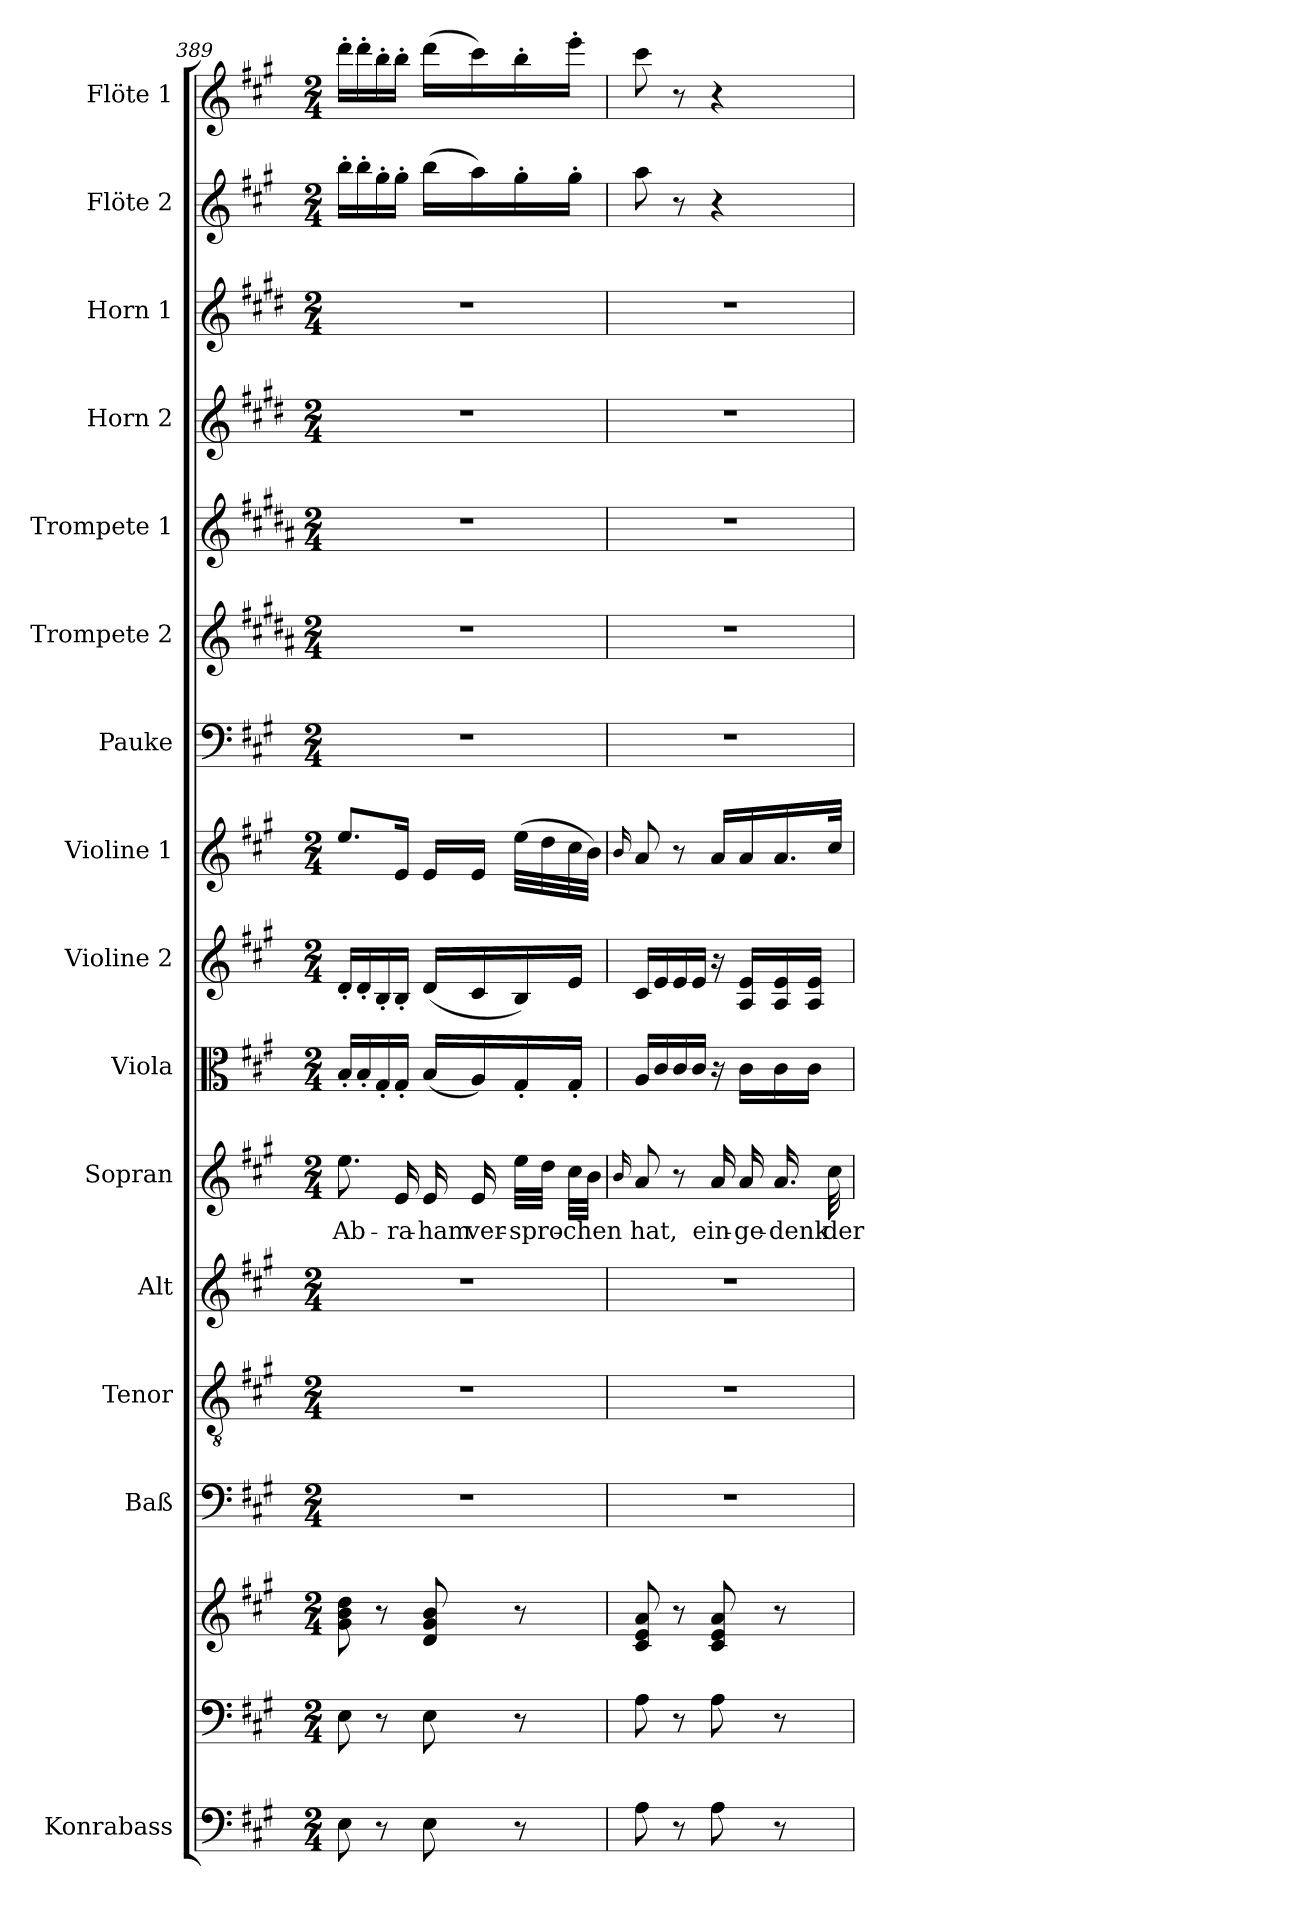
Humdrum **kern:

**kern	**kern	**kern	**kern	**kern	**kern	**kern	**text	**kern	**kern	**kern	**kern	**kern	**kern	**kern	**kern	**kern	**kern
*part16	*part15	*part15	*part14	*part13	*part12	*part11	*part11	*part10	*part9	*part8	*part7	*part6	*part5	*part4	*part3	*part2	*part1
*staff17	*staff16	*staff15	*staff14	*staff13	*staff12	*staff11	*staff11	*staff10	*staff9	*staff8	*staff7	*staff6	*staff5	*staff4	*staff3	*staff2	*staff1
*I"Konrabass	*	*	*I"Baß	*I"Tenor	*I"Alt	*I"Sopran	*	*I"Viola	*I"Violine 2	*I"Violine 1	*I"Pauke	*I"Trompete 2	*I"Trompete 1	*I"Horn 2	*I"Horn 1	*I"Flöte 2	*I"Flöte 1
*I'Kb.	*	*	*I'Baß	*I'Ten	*I'Alt	*I'Sop	*	*I'Vla.	*I'Vln. 2	*I'Vln. 1	*I'Pk.	*I'Trp. 2	*I'Trp. 1	*I'Hrn. 2	*I'Hrn. 1	*I'Fl. 2	*I'Fl. 1
!!LO:PB:g=z
*clefF4	*clefF4	*clefG2	*clefF4	*clefGv2	*clefG2	*clefG2	*	*clefC3	*clefG2	*clefG2	*clefF4	*clefG2	*clefG2	*clefG2	*clefG2	*clefG2	*clefG2
*ITrd7c12	*	*	*	*	*	*	*	*	*	*	*	*ITrd1c2	*ITrd1c2	*ITrd4c7	*ITrd4c7	*	*
*k[f#c#g#]	*k[f#c#g#]	*k[f#c#g#]	*k[f#c#g#]	*k[f#c#g#]	*k[f#c#g#]	*k[f#c#g#]	*	*k[f#c#g#]	*k[f#c#g#]	*k[f#c#g#]	*k[f#c#g#]	*k[f#c#g#]	*k[f#c#g#]	*k[f#c#g#]	*k[f#c#g#]	*k[f#c#g#]	*k[f#c#g#]
*A:	*A:	*A:	*A:	*A:	*A:	*A:	*	*A:	*A:	*A:	*A:	*A:	*A:	*A:	*A:	*A:	*A:
*M2/4	*M2/4	*M2/4	*M2/4	*M2/4	*M2/4	*M2/4	*	*M2/4	*M2/4	*M2/4	*M2/4	*M2/4	*M2/4	*M2/4	*M2/4	*M2/4	*M2/4
=389	=389	=389	=389	=389	=389	=389	=389	=389	=389	=389	=389	=389	=389	=389	=389	=389	=389
!	!	!	!	!	!	!	!LO:LY:b	!	!	!	!	!	!	!	!	!	!
8EE\	8E\	8g#\ 8b\ 8dd\	2r	2r	2r	8.ee\	Ab-	16B'</LL	16d'</LL	8.ee/L	2r	2r	2r	2r	2r	16bb'>\LL	16ddd'>\LL
.	.	.	.	.	.	.	.	16B'</	16d'</	.	.	.	.	.	.	16bb'>\	16ddd'>\
8r	8r	8r	.	.	.	.	.	16G#'</	16B'</	.	.	.	.	.	.	16gg#'>\	16bb'>\
!	!	!	!	!	!	!	!LO:LY:b	!	!	!	!	!	!	!	!	!	!
.	.	.	.	.	.	16e/	-ra-	16G#'</JJ	16B'</JJ	16e/Jk	.	.	.	.	.	16gg#'>\JJ	16bb'>\JJ
!	!	!	!	!	!	!	!LO:LY:b	!	!	!	!	!	!	!	!	!	!
8EE\	8E\	8d/ 8g#/ 8b/	.	.	.	16e/	-ham	(<16B/LL	(<16d/LL	16e/LL	.	.	.	.	.	(>16bb\LL	(>16ddd\LL
!	!	!	!	!	!	!	!LO:LY:b	!	!	!	!	!	!	!	!	!	!
.	.	.	.	.	.	16e/	ver-	16A/)	16c#/	16e/JJ	.	.	.	.	.	16aa\)	16ccc#\)
!	!	!	!	!	!	!	!LO:LY:b	!	!	!	!	!	!	!	!	!	!
8r	8r	8r	.	.	.	32ee\LLL	-spro-	16G#'</	16B/)	(>32ee\LLL	.	.	.	.	.	16gg#'>\	16bb'>\
.	.	.	.	.	.	32dd\JJJ	.	.	.	32dd\	.	.	.	.	.	.	.
!	!	!	!	!	!	!	!LO:LY:b	!	!	!	!	!	!	!	!	!	!
.	.	.	.	.	.	32cc#\LLL	-chen	16G#'</JJ	16e/JJ	32cc#\	.	.	.	.	.	16gg#'>\JJ	16eee'>\JJ
.	.	.	.	.	.	32b\JJJ	.	.	.	32b\JJJ)	.	.	.	.	.	.	.
=390	=390	=390	=390	=390	=390	=390	=390	=390	=390	=390	=390	=390	=390	=390	=390	=390	=390
.	.	.	.	.	.	16qqb/	.	.	.	16qqb/	.	.	.	.	.	.	.
!	!	!	!	!	!	!	!LO:LY:b	!	!	!	!	!	!	!	!	!	!
8AA\	8A\	8c#/ 8e/ 8a/	2r	2r	2r	8a/	hat,	16A/LL	16c#/LL	8a/	2r	2r	2r	2r	2r	8aa\	8ccc#\
.	.	.	.	.	.	.	.	16c#/	16e/	.	.	.	.	.	.	.	.
8r	8r	8r	.	.	.	8r	.	16c#/	16e/	8r	.	.	.	.	.	8r	8r
.	.	.	.	.	.	.	.	16c#/JJ	16e/JJ	.	.	.	.	.	.	.	.
!	!	!	!	!	!	!	!LO:LY:b	!	!	!	!	!	!	!	!	!	!
8AA\	8A\	8c#/ 8e/ 8a/	.	.	.	16a/	ein-	16r	16r	16a/LL	.	.	.	.	.	4r	4r
!	!	!	!	!	!	!	!LO:LY:b	!	!	!	!	!	!	!	!	!	!
.	.	.	.	.	.	16a/	-ge-	16c#\LL	16A/ 16e/LL	16a/	.	.	.	.	.	.	.
!	!	!	!	!	!	!	!LO:LY:b	!	!	!	!	!	!	!	!	!	!
8r	8r	8r	.	.	.	16.a/	-denk	16c#\	16A/ 16e/	16.a/	.	.	.	.	.	.	.
.	.	.	.	.	.	.	.	16c#\JJ	16A/ 16e/JJ	.	.	.	.	.	.	.	.
!	!	!	!	!	!	!	!LO:LY:b	!	!	!	!	!	!	!	!	!	!
.	.	.	.	.	.	32cc#\	der	.	.	32cc#/JJk	.	.	.	.	.	.	.
=	=	=	=	=	=	=	=	=	=	=	=	=	=	=	=	=	=
*-	*-	*-	*-	*-	*-	*-	*-	*-	*-	*-	*-	*-	*-	*-	*-	*-	*-
